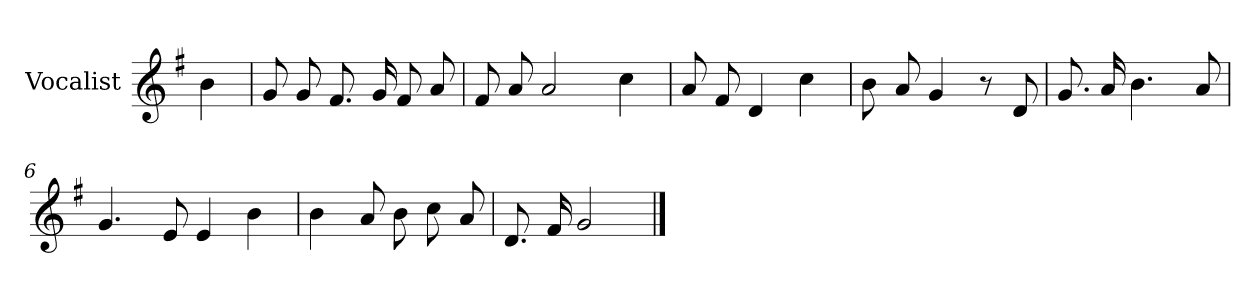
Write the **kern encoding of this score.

**kern
*part1
*staff1
*I"Vocalist
*k[f#]
*G:
=
4b
=1
8g
8g
8.f#
16g
8f#
8a
=2
8f#
8a
2a
4cc
=3
8a
8f#
4d
4cc
=4
8b
8a
4g
8r
8d
=5
8.g
16a
4.b
8a
=6
4.g
8e
4e
4b
=7
4b
8a
8b
8cc
8a
=8
8.d
16f#
2g
==
*-
